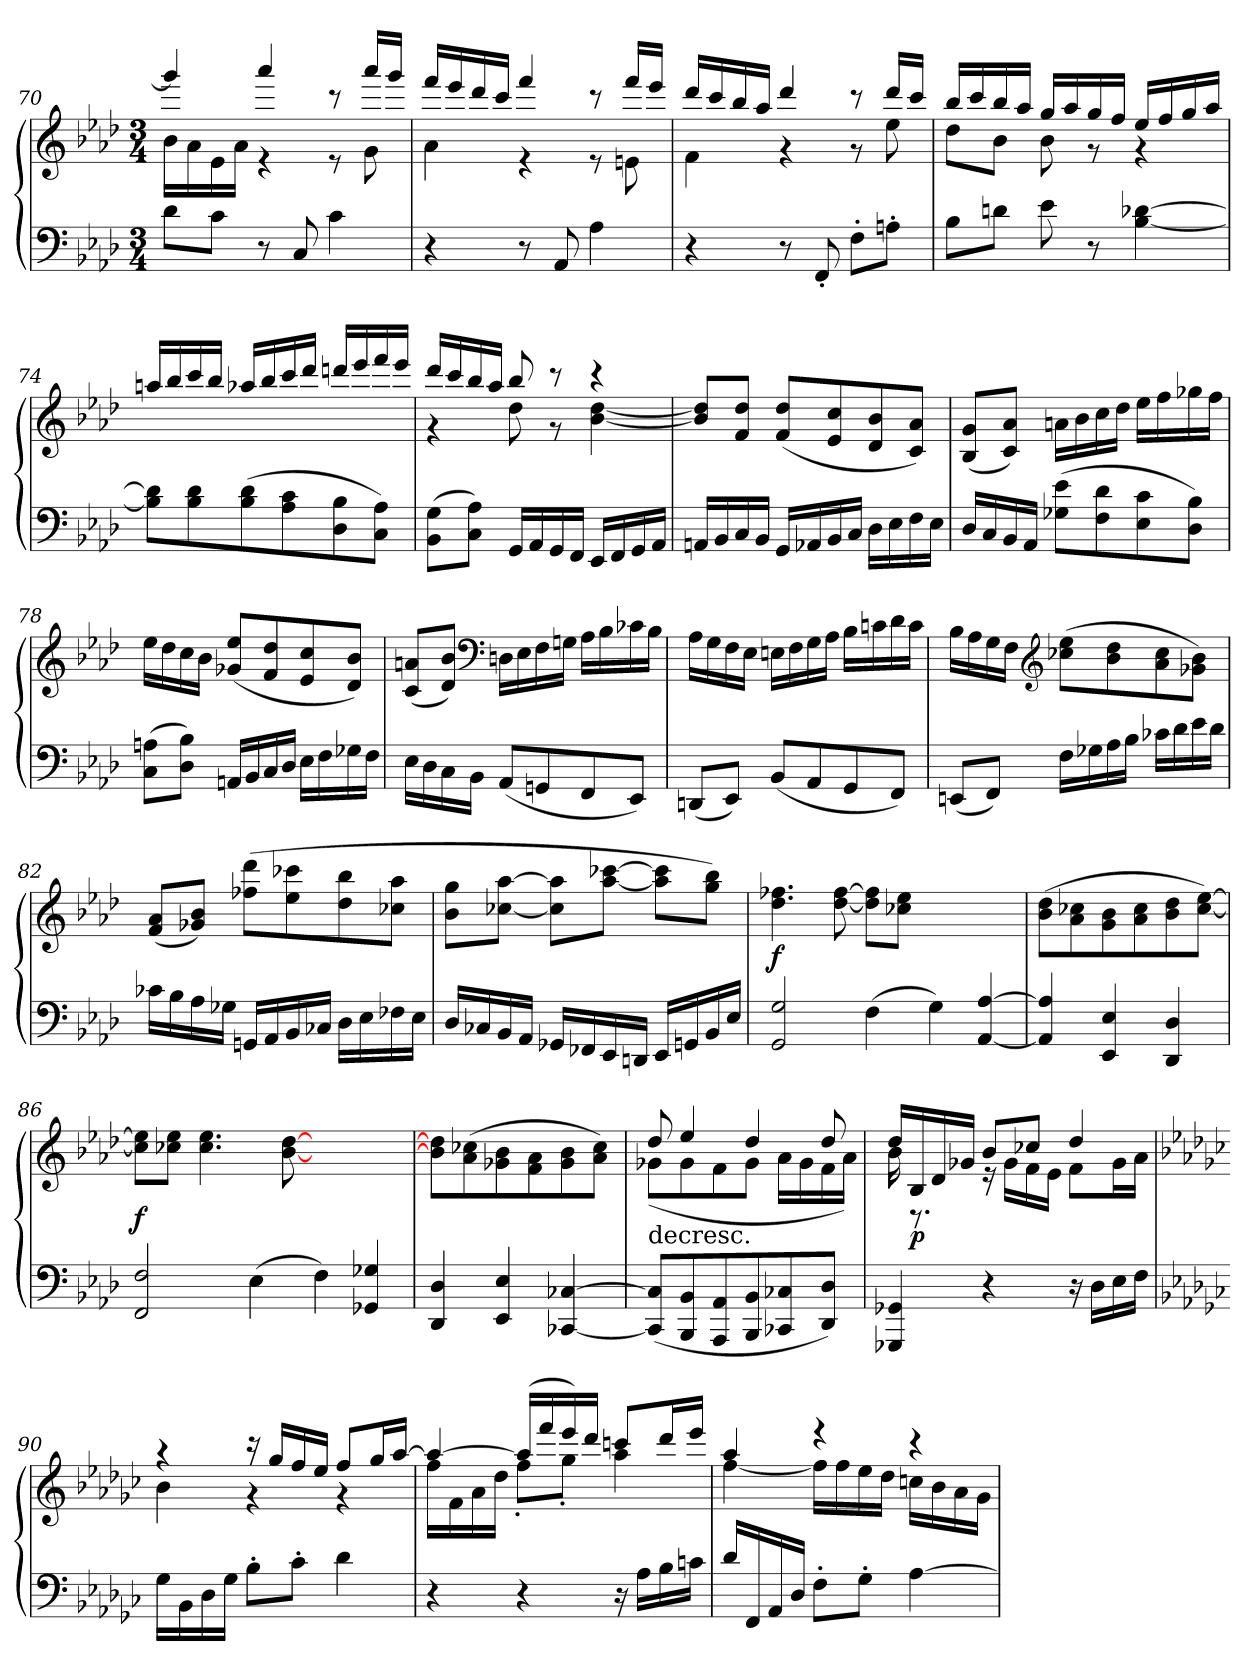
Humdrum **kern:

**kern	**kern	**dynam
*part1	*part1	*part1
*staff2	*staff1	*staff1/2
*clefF4	*clefG2	*
*k[b-e-a-d-]	*k[b-e-a-d-]	*
*M3/4	*M3/4	*
=70	=70	=70
*	*^	*
8d-\L	4ggg/]	16b-\LL	.
.	.	16a-\	.
8c\J	.	16e-\	.
.	.	16a-\JJ	.
8r	4aaa-/	4r	.
8C/	.	.	.
4c\	8r	8r	.
.	16aaa-/LL	8g\	.
.	16ggg/JJ	.	.
=71	=71	=71	=71
4r	16fff/LL	4a-\	.
.	16eee-/	.	.
.	16ddd-/	.	.
.	16ccc/JJ	.	.
8r	4fff/	4r	.
8AA-/	.	.	.
4A-\	8r	8r	.
.	16fff/LL	8en\	.
.	16eee-/JJ	.	.
=72	=72	=72	=72
4r	16ddd-/LL	4f\	.
.	16ccc/	.	.
.	16bb-/	.	.
.	16aa-/JJ	.	.
8r	4ddd-/	4r	.
8FF'/	.	.	.
8F'\L	8r	8r	.
8An'\J	16ddd-/LL	8ee-\	.
.	16ccc/JJ	.	.
=73	=73	=73	=73
8B-\L	16bb-/LL	8dd-\L	.
.	16ccc/	.	.
8dn\J	16bb-/	8b-\J	.
.	16aa-/JJ	.	.
8e-\	16gg/LL	8b-\	.
.	16aa-/	.	.
8r	16gg/	8r	.
.	16ff/JJ	.	.
[4B-\ [4d-X\	16ee-/LL	4r	.
.	16ff/	.	.
.	16gg/	.	.
.	16aa-/JJ	.	.
*	*v	*v	*
=74	=74	=74
8B-]\ 8d-]\L	16aan/LL	.
.	16bb-/	.
8B-\ 8d-\	16ccc/	.
.	16bb-/JJ	.
(8B-\ 8d-\	16aa-X/LL	.
.	16bb-/	.
8A-\ 8c\	16ccc/	.
.	16ddd-/JJ	.
8D-\ 8B-\	16dddn/LL	.
.	16eee-/	.
8C\ 8A-\J)	16fff/	.
.	16eee-/JJ	.
=75	=75	=75
*	*^	*
(8BB-\ 8G\L	16ddd-/LL	4r	.
.	16ccc/	.	.
8C\ 8A-\J)	16bb-/	.	.
.	16aa-/JJ	.	.
16GG/LL	8bb-/	8dd-\	.
16AA-/	.	.	.
16GG/	8r	8r	.
16FF/JJ	.	.	.
16EE-/LL	4r	[4b-\ [4dd-\	.
16FF/	.	.	.
16GG/	.	.	.
16AA-/JJ	.	.	.
*	*v	*v	*
=76	=76	=76
16AAn/LL	8b-]/ 8dd-]/L	.
16BB-/	.	.
16C/	8f/ 8dd-/J	.
16BB-/JJ	.	.
16GG/LL	(8f/ 8dd-/L	.
16AA-X/	.	.
16BB-/	8e-/ 8cc/	.
16C/JJ	.	.
16D-\LL	8d-/ 8b-/	.
16E-\	.	.
16F\	8c/ 8a-/J)	.
16E-\JJ	.	.
=77	=77	=77
16D-/LL	(8B-/ 8g/L	.
16C/	.	.
16BB-/	8c/ 8a-/J)	.
16AA-/JJ	.	.
(8G-X\ 8e-\L	16an\LL	.
.	16b-\	.
8F\ 8d-\	16cc\	.
.	16dd-\JJ	.
8E-\ 8c\	16ee-\LL	.
.	16ff\	.
8D-\ 8B-\J)	16gg-X\	.
.	16ff\JJ	.
=78	=78	=78
(8C\ 8An\L	16ee-\LL	.
.	16dd-\	.
8D-\ 8B-\J)	16cc\	.
.	16b-\JJ	.
16AAn/LL	(8g-X/ 8ee-/L	.
16BB-/	.	.
16C/	8f/ 8dd-/	.
16D-/JJ	.	.
16E-\LL	8e-/ 8cc/	.
16F\	.	.
16G-X\	8d-/ 8b-/J)	.
16F\JJ	.	.
=79	=79	=79
16E-\LL	(8c/ 8an/L	.
16D-\	.	.
16C\	8d-/ 8b-/J)	.
16BB-\JJ	.	.
*	*clefF4	*
(8AA-/L	16Dn\LL	.
.	16E-\	.
8GGn/	16F\	.
.	16Gn\JJ	.
8FF/	16A-\LL	.
.	16B-\	.
8EE-/J)	16c-X\	.
.	16B-\JJ	.
=80	=80	=80
(8DDn/L	16A-\LL	.
.	16G\	.
8EE-/J)	16F\	.
.	16E-\JJ	.
(8BB-/L	16En\LL	.
.	16F\	.
8AA-/	16G\	.
.	16A-\JJ	.
8GG/	16B-\LL	.
.	16cn\	.
8FF/J)	16d-\	.
.	16c\JJ	.
=81	=81	=81
(8EEn/L	16B-\LL	.
.	16A-\	.
8FF/J)	16G\	.
.	16F\JJ	.
*	*clefG2	*
16F\LL	(8cc-X\ 8ee-\L	.
16G-X\	.	.
16A-\	8b-\ 8dd-\	.
16B-\JJ	.	.
16c-X\LL	8a-\ 8cc-\	.
16d-\	.	.
16e-\	8g-X\ 8b-\J)	.
16d-\JJ	.	.
=82	=82	=82
16c-X\LL	(8f/ 8a-/L	.
16B-\	.	.
16A-\	8g-X/ 8b-/J)	.
16G-X\JJ	.	.
16GGn/LL	(8ff-X\ 8ddd-\L	.
16AA-/	.	.
16BB-/	8ee-\ 8ccc-X\	.
16C-X/JJ	.	.
16D-\LL	8dd-\ 8bb-\	.
16E-\	.	.
16F-X\	8cc-X\ 8aa-\J	.
16E-\JJ	.	.
=83	=83	=83
16D-/LL	8b-\ 8gg\L	.
16C-X/	.	.
16BB-/	[8cc-X\ [8aa-\J	.
16AA-/JJ	.	.
16GG-X/LL	8cc-]\ 8aa-]\L	.
16FF-X/	.	.
16EE-/	[8aa-\ [8ccc-X\J	.
16DDn/JJ	.	.
16EE-/LL	8aa-]\ 8ccc-]\L	.
16GGn/	.	.
16BB-/	8gg\ 8bb-\J)	.
16E-/JJ	.	.
=84	=84	=84
2GG/ 2G/	4.dd-\ 4.ff-X\	f
.	[8dd-\ [8ff-\	.
(4F	8dd-]\ 8ff-]\L	.
.	8cc-X\ 8ee-\J	.
4G)	2ryy	.
[4AA-/ [4A-/	.	.
=85	=85	=85
4AA-]/ 4A-]/	(8b-\ 8dd-\L	.
.	8a-\ 8cc-X\	.
4EE-/ 4E-/	8g\ 8b-\	.
.	8a-\ 8cc-\	.
4DD-/ 4D-/	8b-\ 8dd-\	.
.	[8cc-\ [8ee-\J)	.
=86	=86	=86
2FF/ 2F/	8cc-]\ 8ee-]\L	f
.	8cc-X\ 8ee-\J	.
.	4.cc-\ 4.ee-\	.
(4E-	.	.
.	[8b-\ [8dd-\	.
4F)	2ryy	.
4GG-X/ 4G-X/	.	.
=87	=87	=87
4DD-/ 4D-/	8b-]\ 8dd-]\L	.
.	(8a-\ 8cc-X\	.
4EE-/ 4E-/	8g-X\ 8b-\	.
.	8f\ 8a-\	.
[4CC-X/ [4C-X/	8g-\ 8b-\	.
.	8a-\ 8cc-\J)	.
=88	=88	=88
*	*^	*
!	!LO:TX:c:t=decresc.	!	!
(8CC-]/ 8C-]/L	8dd-/	(8g-X\L	.
8BBB-/ 8BB-/	4ee-/	8g-\	.
8AAA-/ 8AA-/	.	8f\	.
8BBB-/ 8BB-/	4dd-/	8g-\J	.
8CC-X/ 8C-X/	.	16a-\LL	.
.	.	16g-\	.
8DD-/ 8D-/J)	8dd-/	16f\	.
.	.	16a-\JJ)	.
=89	=89	=89	=89
4GGG-X/ 4GG-X/	16dd-/LL	16b-\	.
.	16B-/	8.r	p
.	16d-/	.	.
.	16g-X/JJ	.	.
4r	8b-/L	16r	.
.	.	16g-\LL	.
.	8cc-X/J	16f\	.
.	.	16e-\JJ	.
16r	4dd-/	8f\L	.
16D-\LL	.	.	.
16E-\	.	16g-\L	.
16F\JJ	.	16a-\JJ	.
=90	=90	=90	=90
*k[b-e-a-d-g-c-]	*k[b-e-a-d-g-c-]	*	*
16G-\LL	4r	4b-\	.
16BB-\	.	.	.
16D-\	.	.	.
16G-\JJ	.	.	.
8B-'\L	16r	4r	.
.	16gg-/LL	.	.
8c-'\J	16ff/	.	.
.	16ee-/JJ	.	.
4d-\	8ff/L	4r	.
.	16gg-/L	.	.
.	[16aa-/JJ	.	.
=91	=91	=91	=91
4r	4aa-/_	16ff\LL	.
.	.	16f\	.
.	.	16a-\	.
.	.	16dd-\JJ	.
4r	(16aa-/LL]	8ff'\L	.
.	16fff/	.	.
.	16eee-/)	8gg-'\J	.
.	16ddd-/JJ	.	.
16r	8cccn/L	4aa-\	.
16A-\LL	.	.	.
16B-\	16ddd-/L	.	.
16cn\JJ	16eee-/JJ	.	.
=92	=92	=92	=92
16d-\LL	4aa-/	[4ff\	.
16FF/	.	.	.
16AA-/	.	.	.
16D-/JJ	.	.	.
8F'\L	4r	16ff\LL]	.
.	.	16ff\	.
8G-'\J	.	16ee-\	.
.	.	16dd-\JJ	.
[4A-\	4r	16ccn\LL	.
.	.	16b-\	.
.	.	16a-\	.
.	.	16g-\JJ	.
*	*v	*v	*
=	=	=
*-	*-	*-
